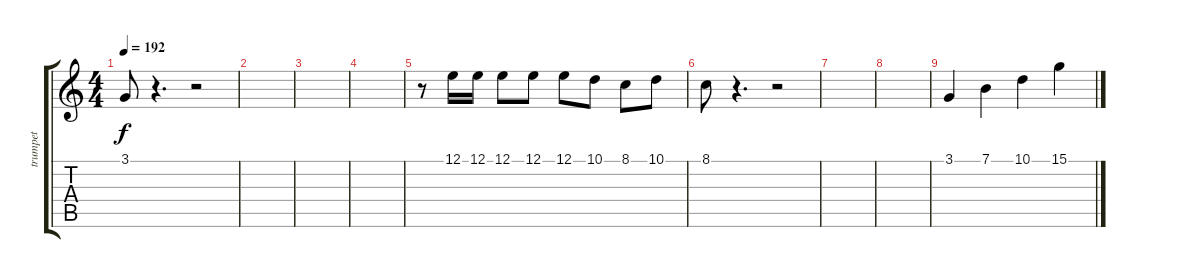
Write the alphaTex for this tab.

\track ("trumpet" "trumpet") {instrument trumpet}
\staff {score tabs}
\tuning (E4 B3 G3 D3 A2 E2) {hide}
\ts (4 4)
\tempo 192
\clef g2
\ks c
3.1.8{dy f} r.4{d} r.2 |
|
|
|
r.8 12.1.16 12.1.16 12.1.8 12.1.8 12.1.8 10.1.8 8.1.8 10.1.8 |
8.1.8 r.4{d} r.2 |
|
|
3.1.4 7.1.4 10.1.4 15.1.4
